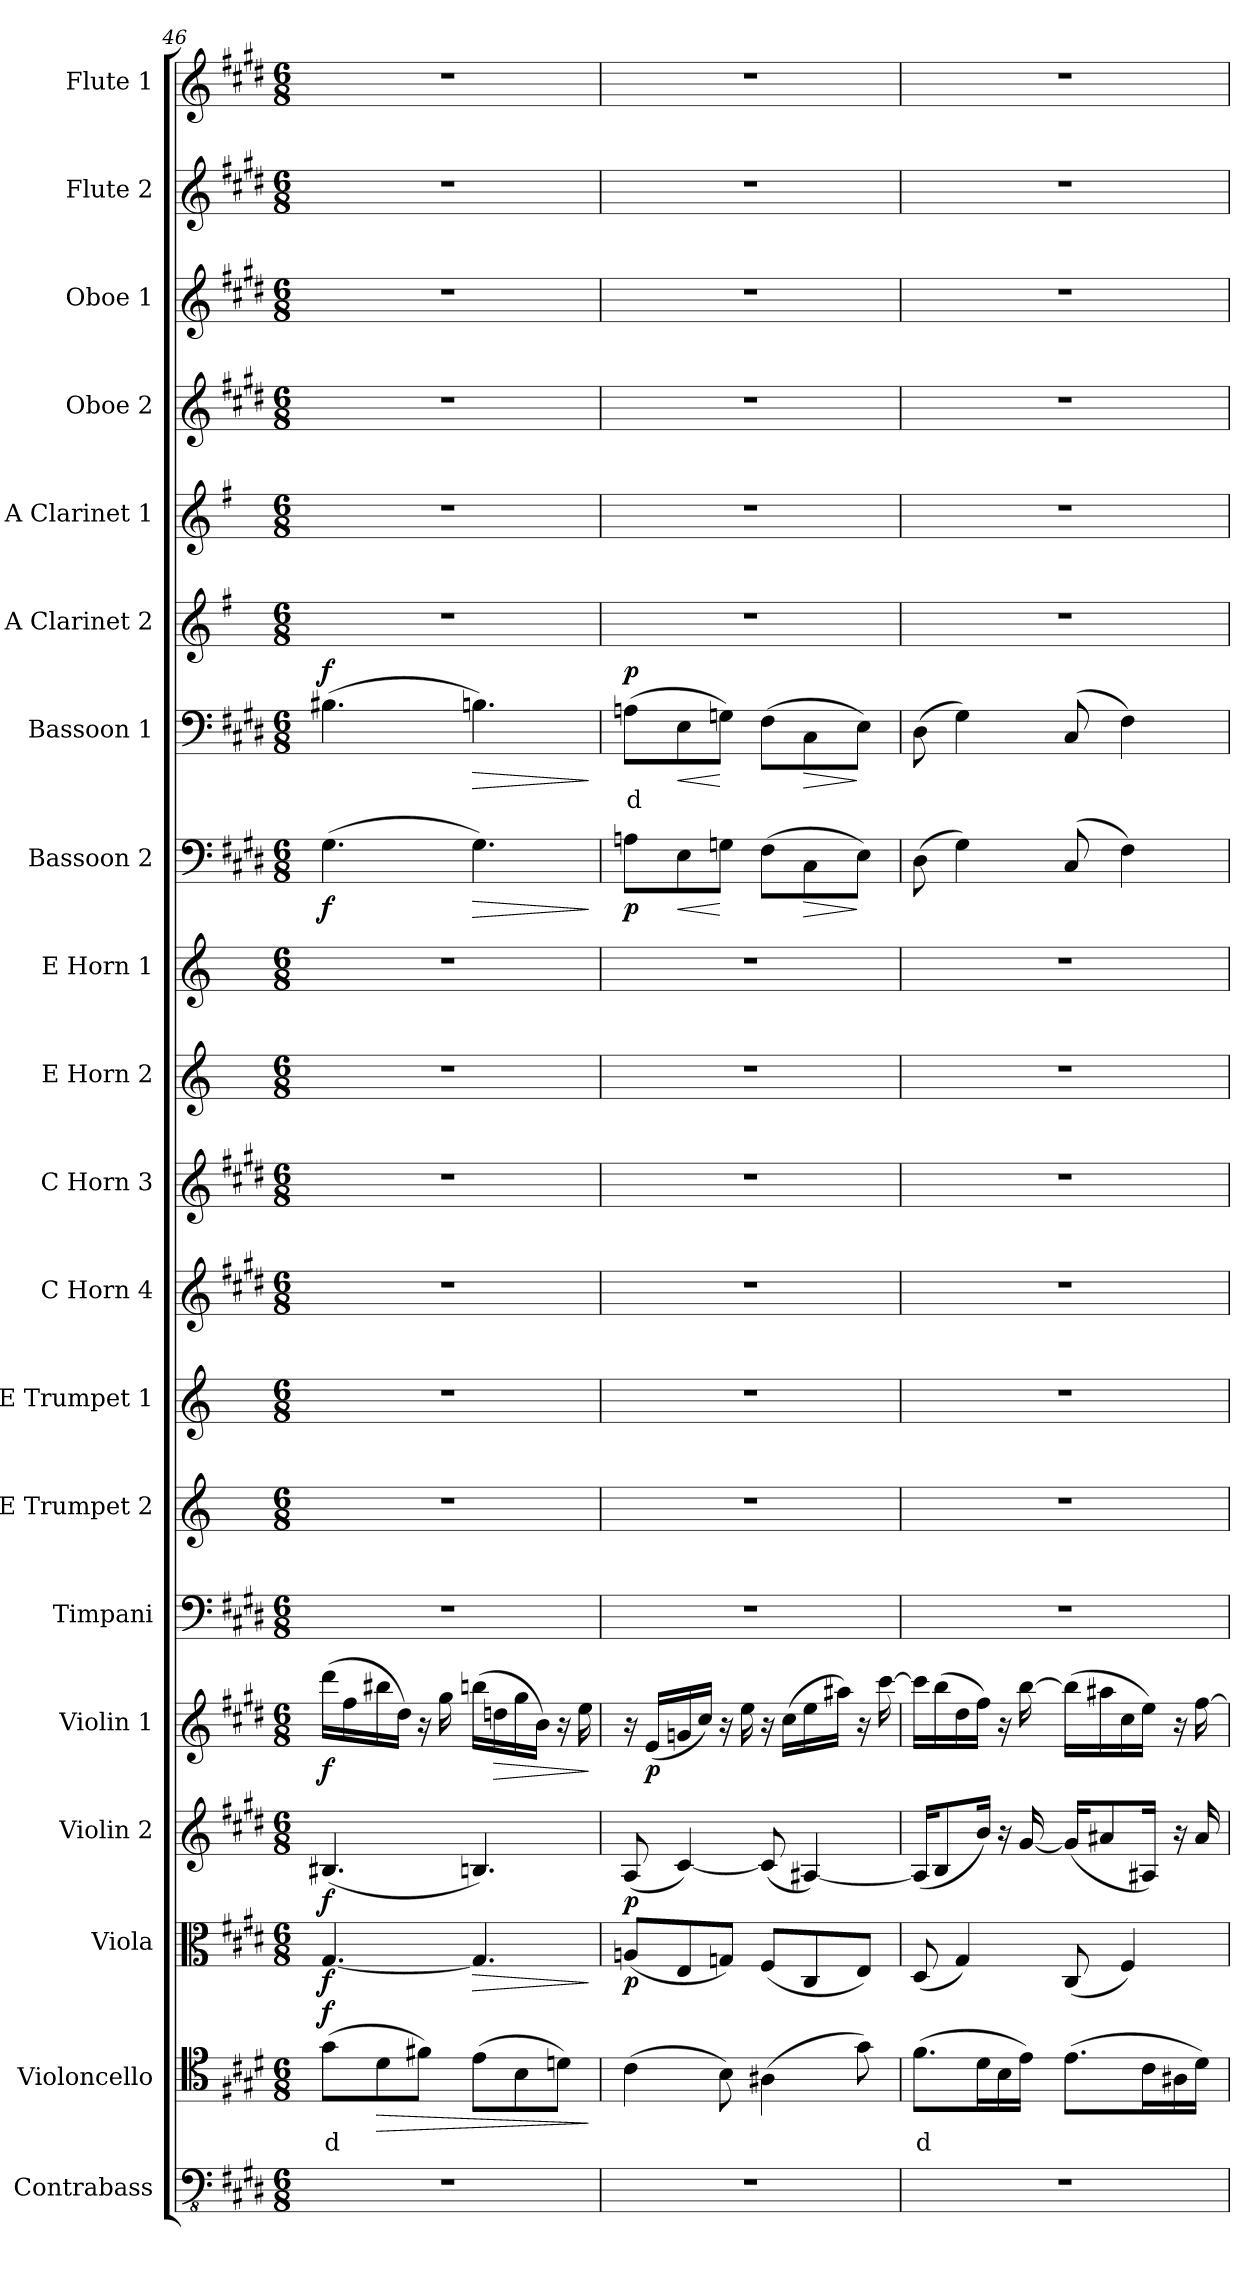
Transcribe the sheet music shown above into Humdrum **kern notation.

**kern	**kern	**text	**dynam	**kern	**dynam	**kern	**dynam	**kern	**dynam	**kern	**kern	**kern	**kern	**kern	**kern	**kern	**kern	**dynam	**kern	**text	**dynam	**kern	**kern	**kern	**kern	**kern	**kern
*part20	*part19	*part19	*part19	*part18	*part18	*part17	*part17	*part16	*part16	*part15	*part14	*part13	*part12	*part11	*part10	*part9	*part8	*part8	*part7	*part7	*part7	*part6	*part5	*part4	*part3	*part2	*part1
*staff20	*staff19	*staff19	*staff19	*staff18	*staff18	*staff17	*staff17	*staff16	*staff16	*staff15	*staff14	*staff13	*staff12	*staff11	*staff10	*staff9	*staff8	*staff8	*staff7	*staff7	*staff7	*staff6	*staff5	*staff4	*staff3	*staff2	*staff1
*I"Contrabass	*I"Violoncello	*	*	*I"Viola	*	*I"Violin 2	*	*I"Violin 1	*	*I"Timpani	*I"E Trumpet 2	*I"E Trumpet 1	*I"C Horn 4	*I"C Horn 3	*I"E Horn 2	*I"E Horn 1	*I"Bassoon 2	*	*I"Bassoon 1	*	*	*I"A Clarinet 2	*I"A Clarinet 1	*I"Oboe 2	*I"Oboe 1	*I"Flute 2	*I"Flute 1
*I'Cb	*I'Vc	*	*	*I'Vla	*	*I'Vln 2	*	*I'Vln 1	*	*I'Timp	*I'Tpt 2	*I'Tpt 1	*I'Hn 4	*I'Hn 3	*I'Hn 2	*I'Hn 1	*I'Bsn 2	*	*I'Bsn 1	*	*	*I'Cl 2	*I'Cl 1	*I'Ob 2	*I'Ob 1	*I'Fl 2	*I'Fl 1
!!LO:PB:g=z
*clefFv4	*clefC4	*	*	*clefC3	*	*clefG2	*	*clefG2	*	*clefF4	*clefG2	*clefG2	*clefG2	*clefG2	*clefG2	*clefG2	*clefF4	*	*clefF4	*	*	*clefG2	*clefG2	*clefG2	*clefG2	*clefG2	*clefG2
*	*	*	*	*	*	*	*	*	*	*	*ITrd-2c-4	*ITrd-2c-4	*ITrd7c12	*ITrd7c12	*ITrd5c8	*ITrd5c8	*	*	*	*	*	*ITrd2c3	*ITrd2c3	*	*	*	*
*k[f#c#g#d#]	*k[f#c#g#d#]	*	*	*k[f#c#g#d#]	*	*k[f#c#g#d#]	*	*k[f#c#g#d#]	*	*k[f#c#g#d#]	*k[f#c#g#d#]	*k[f#c#g#d#]	*k[f#c#g#d#]	*k[f#c#g#d#]	*k[f#c#g#d#]	*k[f#c#g#d#]	*k[f#c#g#d#]	*	*k[f#c#g#d#]	*	*	*k[f#c#g#d#]	*k[f#c#g#d#]	*k[f#c#g#d#]	*k[f#c#g#d#]	*k[f#c#g#d#]	*k[f#c#g#d#]
*M6/8	*M6/8	*	*	*M6/8	*	*M6/8	*	*M6/8	*	*M6/8	*M6/8	*M6/8	*M6/8	*M6/8	*M6/8	*M6/8	*M6/8	*	*M6/8	*	*	*M6/8	*M6/8	*M6/8	*M6/8	*M6/8	*M6/8
=46	=46	=46	=46	=46	=46	=46	=46	=46	=46	=46	=46	=46	=46	=46	=46	=46	=46	=46	=46	=46	=46	=46	=46	=46	=46	=46	=46
!	!	!LO:LY:color=#FF0000	!LO:DY:b	!	!LO:DY:b	!	!LO:DY:b	!	!LO:DY:b	!	!	!	!	!	!	!	!	!LO:DY:b	!	!	!LO:DY:b	!	!	!	!	!	!
2.r	(8g#\L	d	f	[4.G#/	f	(4.B#X/	f	(16ddd#\LL	f	2.r	2.r	2.r	2.r	2.r	2.r	2.r	(4.G#\	f	(4.B#X\	.	f	2.r	2.r	2.r	2.r	2.r	2.r
.	.	.	.	.	.	.	.	16ff#\	.	.	.	.	.	.	.	.	.	.	.	.	.	.	.	.	.	.	.
!	!	!	!LO:HP:b	!	!	!	!	!	!	!	!	!	!	!	!	!	!	!	!	!	!	!	!	!	!	!	!
.	8d#\	.	>	.	.	.	.	16bb#X\	.	.	.	.	.	.	.	.	.	.	.	.	.	.	.	.	.	.	.
.	.	.	.	.	.	.	.	16dd#\JJ)	.	.	.	.	.	.	.	.	.	.	.	.	.	.	.	.	.	.	.
.	8f#X\J)	.	.	.	.	.	.	16r	.	.	.	.	.	.	.	.	.	.	.	.	.	.	.	.	.	.	.
.	.	.	.	.	.	.	.	16gg#\	.	.	.	.	.	.	.	.	.	.	.	.	.	.	.	.	.	.	.
!	!	!	!	!	!LO:HP:b	!	!	!	!	!	!	!	!	!	!	!	!	!LO:HP:b	!	!	!LO:HP:b	!	!	!	!	!	!
.	(8e\L	.	.	4.G#/]	>	4.Bn/)	.	(16bbn\LL	.	.	.	.	.	.	.	.	4.G#\)	>	4.Bn\)	.	>	.	.	.	.	.	.
!	!	!	!	!	!	!	!	!	!LO:HP:b	!	!	!	!	!	!	!	!	!	!	!	!	!	!	!	!	!	!
.	.	.	.	.	.	.	.	16ddn\	>	.	.	.	.	.	.	.	.	.	.	.	.	.	.	.	.	.	.
.	8B\	.	.	.	.	.	.	16gg#\	.	.	.	.	.	.	.	.	.	.	.	.	.	.	.	.	.	.	.
.	.	.	.	.	.	.	.	16b\JJ)	.	.	.	.	.	.	.	.	.	.	.	.	.	.	.	.	.	.	.
.	8dn\J)	.	.	.	.	.	.	16r	.	.	.	.	.	.	.	.	.	.	.	.	.	.	.	.	.	.	.
.	.	.	.	.	.	.	.	16ee\	.	.	.	.	.	.	.	.	.	.	.	.	.	.	.	.	.	.	.
.	.	.	]	.	]	.	.	.	]	.	.	.	.	.	.	.	.	]	.	.	]	.	.	.	.	.	.
=47	=47	=47	=47	=47	=47	=47	=47	=47	=47	=47	=47	=47	=47	=47	=47	=47	=47	=47	=47	=47	=47	=47	=47	=47	=47	=47	=47
!	!	!	!	!	!LO:DY:b	!	!LO:DY:b	!	!	!	!	!	!	!	!	!	!	!LO:DY:b	!	!LO:LY:color=#FF0000	!LO:DY:b	!	!	!	!	!	!
2.r	(4c#\	.	.	(8An/L	p	(8A/	p	16r	.	2.r	2.r	2.r	2.r	2.r	2.r	2.r	8An\L	p	(8An\L	d	p	2.r	2.r	2.r	2.r	2.r	2.r
!	!	!	!	!	!	!	!	!	!LO:DY:b	!	!	!	!	!	!	!	!	!	!	!	!	!	!	!	!	!	!
.	.	.	.	.	.	.	.	(16e/LL	p	.	.	.	.	.	.	.	.	.	.	.	.	.	.	.	.	.	.
!	!	!	!	!	!	!	!	!	!	!	!	!	!	!	!	!	!	!LO:HP:b	!	!	!LO:HP:b	!	!	!	!	!	!
.	.	.	.	8E/	.	[4c#/)	.	16gn/	.	.	.	.	.	.	.	.	8E\	<	8E\	.	<	.	.	.	.	.	.
.	.	.	.	.	.	.	.	16cc#/JJ)	.	.	.	.	.	.	.	.	.	.	.	.	.	.	.	.	.	.	.
.	8B\)	.	.	8Gn/J)	.	.	.	16r	.	.	.	.	.	.	.	.	8Gn\J	[	8Gn\J)	.	[	.	.	.	.	.	.
.	.	.	.	.	.	.	.	16ee\	.	.	.	.	.	.	.	.	.	.	.	.	.	.	.	.	.	.	.
.	(4A#X\	.	.	(8F#/L	.	(8c#/]	.	16r	.	.	.	.	.	.	.	.	(8F#\L	.	(8F#\L	.	.	.	.	.	.	.	.
.	.	.	.	.	.	.	.	(16cc#\LL	.	.	.	.	.	.	.	.	.	.	.	.	.	.	.	.	.	.	.
!	!	!	!	!	!	!	!	!	!	!	!	!	!	!	!	!	!	!LO:HP:b	!	!	!LO:HP:b	!	!	!	!	!	!
.	.	.	.	8C#/	.	[4A#X/)	.	16ee\	.	.	.	.	.	.	.	.	8C#\	>	8C#\	.	>	.	.	.	.	.	.
.	.	.	.	.	.	.	.	16aa#X\JJ)	.	.	.	.	.	.	.	.	.	.	.	.	.	.	.	.	.	.	.
.	8g#\)	.	.	8E/J)	.	.	.	16r	.	.	.	.	.	.	.	.	8E\J)	]	8E\J)	.	]	.	.	.	.	.	.
.	.	.	.	.	.	.	.	[16ccc#\	.	.	.	.	.	.	.	.	.	.	.	.	.	.	.	.	.	.	.
=48	=48	=48	=48	=48	=48	=48	=48	=48	=48	=48	=48	=48	=48	=48	=48	=48	=48	=48	=48	=48	=48	=48	=48	=48	=48	=48	=48
!	!	!LO:LY:color=#FF0000	!	!	!	!	!	!	!	!	!	!	!	!	!	!	!	!	!	!	!	!	!	!	!	!	!
2.r	(8.f#\L	d	.	(8D#/	.	(16A#/KL]	.	16ccc#\LL]	.	2.r	2.r	2.r	2.r	2.r	2.r	2.r	(8D#\	.	(8D#\	.	.	2.r	2.r	2.r	2.r	2.r	2.r
.	.	.	.	.	.	8B/	.	(16bb\	.	.	.	.	.	.	.	.	.	.	.	.	.	.	.	.	.	.	.
.	.	.	.	4G#/)	.	.	.	16dd#\	.	.	.	.	.	.	.	.	4G#\)	.	4G#\)	.	.	.	.	.	.	.	.
.	16d#\L	.	.	.	.	16b/Jk)	.	16ff#\JJ)	.	.	.	.	.	.	.	.	.	.	.	.	.	.	.	.	.	.	.
.	16B\	.	.	.	.	16r	.	16r	.	.	.	.	.	.	.	.	.	.	.	.	.	.	.	.	.	.	.
.	16e\JJ)	.	.	.	.	[16g#/	.	[16bb\	.	.	.	.	.	.	.	.	.	.	.	.	.	.	.	.	.	.	.
.	(8.e\L	.	.	(8C#/	.	(16g#/KL]	.	(16bb\LL]	.	.	.	.	.	.	.	.	(8C#/	.	(8C#/	.	.	.	.	.	.	.	.
.	.	.	.	.	.	8a#X/	.	16aa#X\	.	.	.	.	.	.	.	.	.	.	.	.	.	.	.	.	.	.	.
.	.	.	.	4F#/)	.	.	.	16cc#\	.	.	.	.	.	.	.	.	4F#\)	.	4F#\)	.	.	.	.	.	.	.	.
.	16c#\L	.	.	.	.	16A#X/Jk)	.	16ee\JJ)	.	.	.	.	.	.	.	.	.	.	.	.	.	.	.	.	.	.	.
.	16A#X\	.	.	.	.	16r	.	16r	.	.	.	.	.	.	.	.	.	.	.	.	.	.	.	.	.	.	.
.	16d#\JJ)	.	.	.	.	16a#/	.	[16ff#\	.	.	.	.	.	.	.	.	.	.	.	.	.	.	.	.	.	.	.
=	=	=	=	=	=	=	=	=	=	=	=	=	=	=	=	=	=	=	=	=	=	=	=	=	=	=	=
*-	*-	*-	*-	*-	*-	*-	*-	*-	*-	*-	*-	*-	*-	*-	*-	*-	*-	*-	*-	*-	*-	*-	*-	*-	*-	*-	*-
